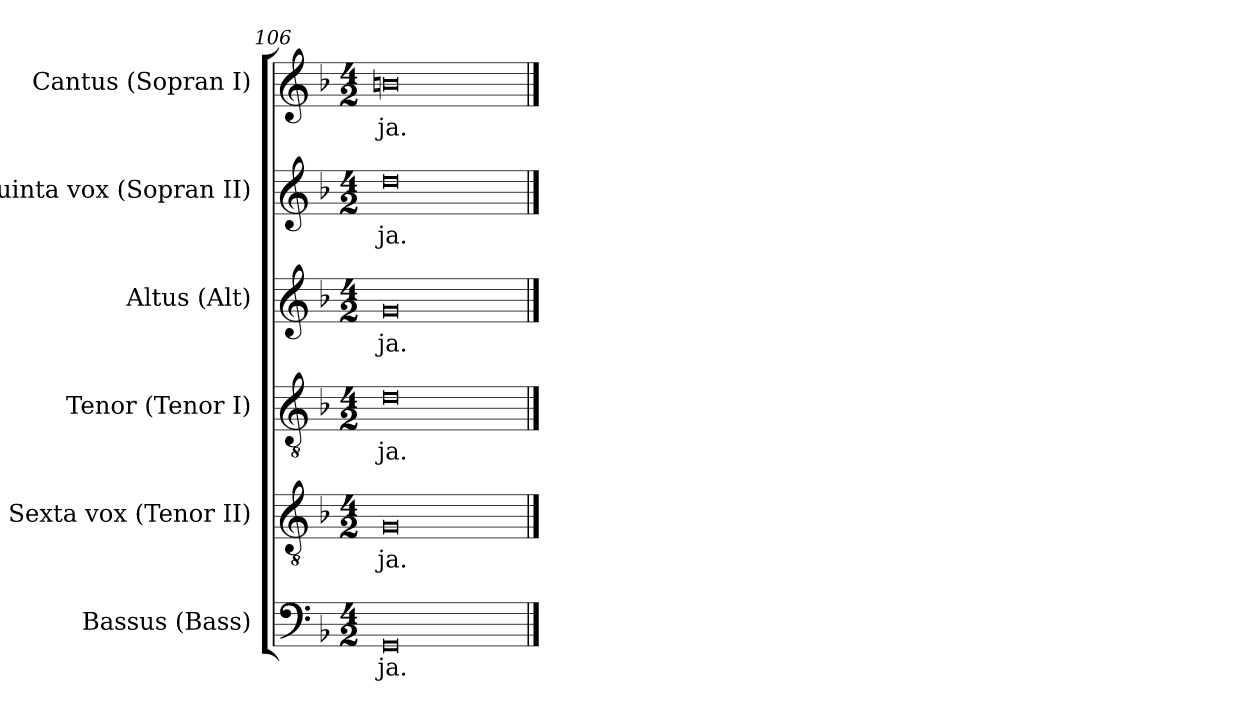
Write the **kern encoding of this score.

**kern	**text	**kern	**text	**kern	**text	**kern	**text	**kern	**text	**kern	**text
*part6	*part6	*part5	*part5	*part4	*part4	*part3	*part3	*part2	*part2	*part1	*part1
*staff6	*staff6	*staff5	*staff5	*staff4	*staff4	*staff3	*staff3	*staff2	*staff2	*staff1	*staff1
*I"Bassus (Bass)	*	*I"Sexta vox (Tenor II)	*	*I"Tenor (Tenor I)	*	*I"Altus (Alt)	*	*I"Quinta vox (Sopran II)	*	*I"Cantus (Sopran I)	*
*I'B	*	*I'T II	*	*I'T I	*	*I'A	*	*I'S II	*	*I'S I	*
*clefF4	*	*clefGv2	*	*clefGv2	*	*clefG2	*	*clefG2	*	*clefG2	*
*k[b-]	*	*k[b-]	*	*k[b-]	*	*k[b-]	*	*k[b-]	*	*k[b-]	*
*F:	*	*F:	*	*F:	*	*F:	*	*F:	*	*F:	*
*M4/2	*	*M4/2	*	*M4/2	*	*M4/2	*	*M4/2	*	*M4/2	*
=106	=106	=106	=106	=106	=106	=106	=106	=106	=106	=106	=106
0GG	-ja.	0G	-ja.	0d	-ja.	0g	-ja.	0dd	-ja.	0bn	-ja.
==	==	==	==	==	==	==	==	==	==	==	==
*-	*-	*-	*-	*-	*-	*-	*-	*-	*-	*-	*-
